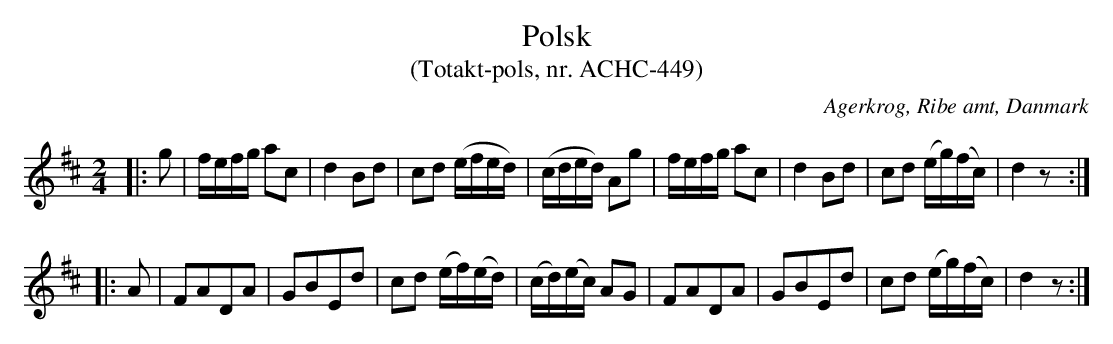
X:1
T:Polsk
T:(Totakt-pols, nr. ACHC-449)
O:Agerkrog, Ribe amt, Danmark
M:2/4
L:1/8
K:D
|: g | f/e/f/g/ ac | d2 Bd | cd (e/f/e/d/) | (c/d/e/d/) Ag | f/e/f/g/ ac | d2 Bd | cd (e/g/)(f/c/) | d2 z :|
|: A | FADA | GBEd | cd (e/f/)(e/d/) | (c/d/)(e/c/) AG | FADA | GBEd | cd (e/g/)(f/c/) | d2 z  :|
